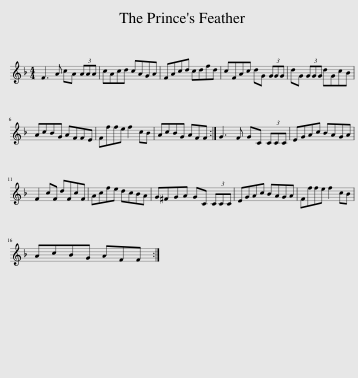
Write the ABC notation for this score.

X:1
L:1/8
M:4/4
I:linebreak $
K:F
V:1 treble
V:1
 F3 A cA (3AAA | cAcd cAGA | FAcd cdfd | cFAc dG (3GGG | dG (3GGG dGcB |$ %5
 AcBG AFFE | Fffe f2 cB | AcBG AFF :| G3 F GC (3CCC | EGAc BAGA |$ %10
 F2 cF dFcF | Acfe dcBA | G^FGA GC (3CCC | EGAc BAGA | Fffe f2 cB |$ %15
 AcBG AFF :| %16
